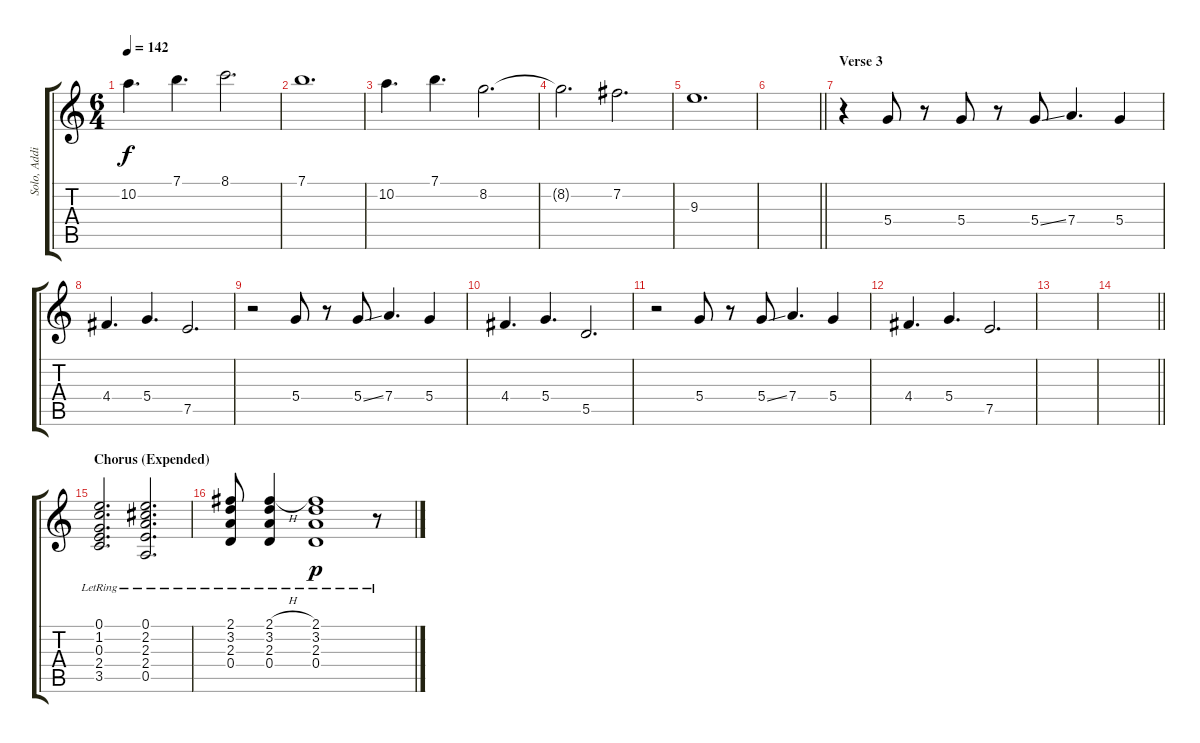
\track ("Solo, Additions (tabs)Acoustic " "Solo, Addi") {instrument acousticguitarsteel}
\staff {score tabs}
\tuning (E4 B3 G3 D3 A2 E2) {hide}
\ts (6 4)
\tempo 142
\clef g2
\ks c
10.2.4{d dy f} 7.1.4{d} 8.1.2{d} |
7.1.1{d} |
10.2.4{d} 7.1.4{d} 8.2.2{d} |
8.2{t}.2{d} 7.2.2{d} |
9.3.1{d} |
\barLineRight lightlight
|
\section ("" "Verse 3")
r.4{volume 15 instrument electricguitarjazz} 5.4.8 r.8 5.4.8 r.8 5.4{ss}.8 7.4.4{d} 5.4.4 |
4.4.4{d} 5.4.4{d} 7.5.2{d} |
r.2 5.4.8 r.8 5.4{ss}.8 7.4.4{d} 5.4.4 |
4.4.4{d} 5.4.4{d} 5.5.2{d} |
r.2 5.4.8 r.8 5.4{ss}.8 7.4.4{d} 5.4.4 |
4.4.4{d} 5.4.4{d} 7.5.2{d} |
|
\barLineRight lightlight
|
\section ("" "Chorus (Expended)")
(0.1 1.2 0.3{lr} 2.4 3.5).2{d instrument distortionguitar} (0.1 2.2 2.3{lr} 2.4 0.5).2{d} |
(2.1 3.2 2.3{lr} 0.4).8 (2.1{h} 3.2 2.3{lr} 0.4).4 (2.1 3.2 2.3{lr} 0.4).1{dy p} r.8
